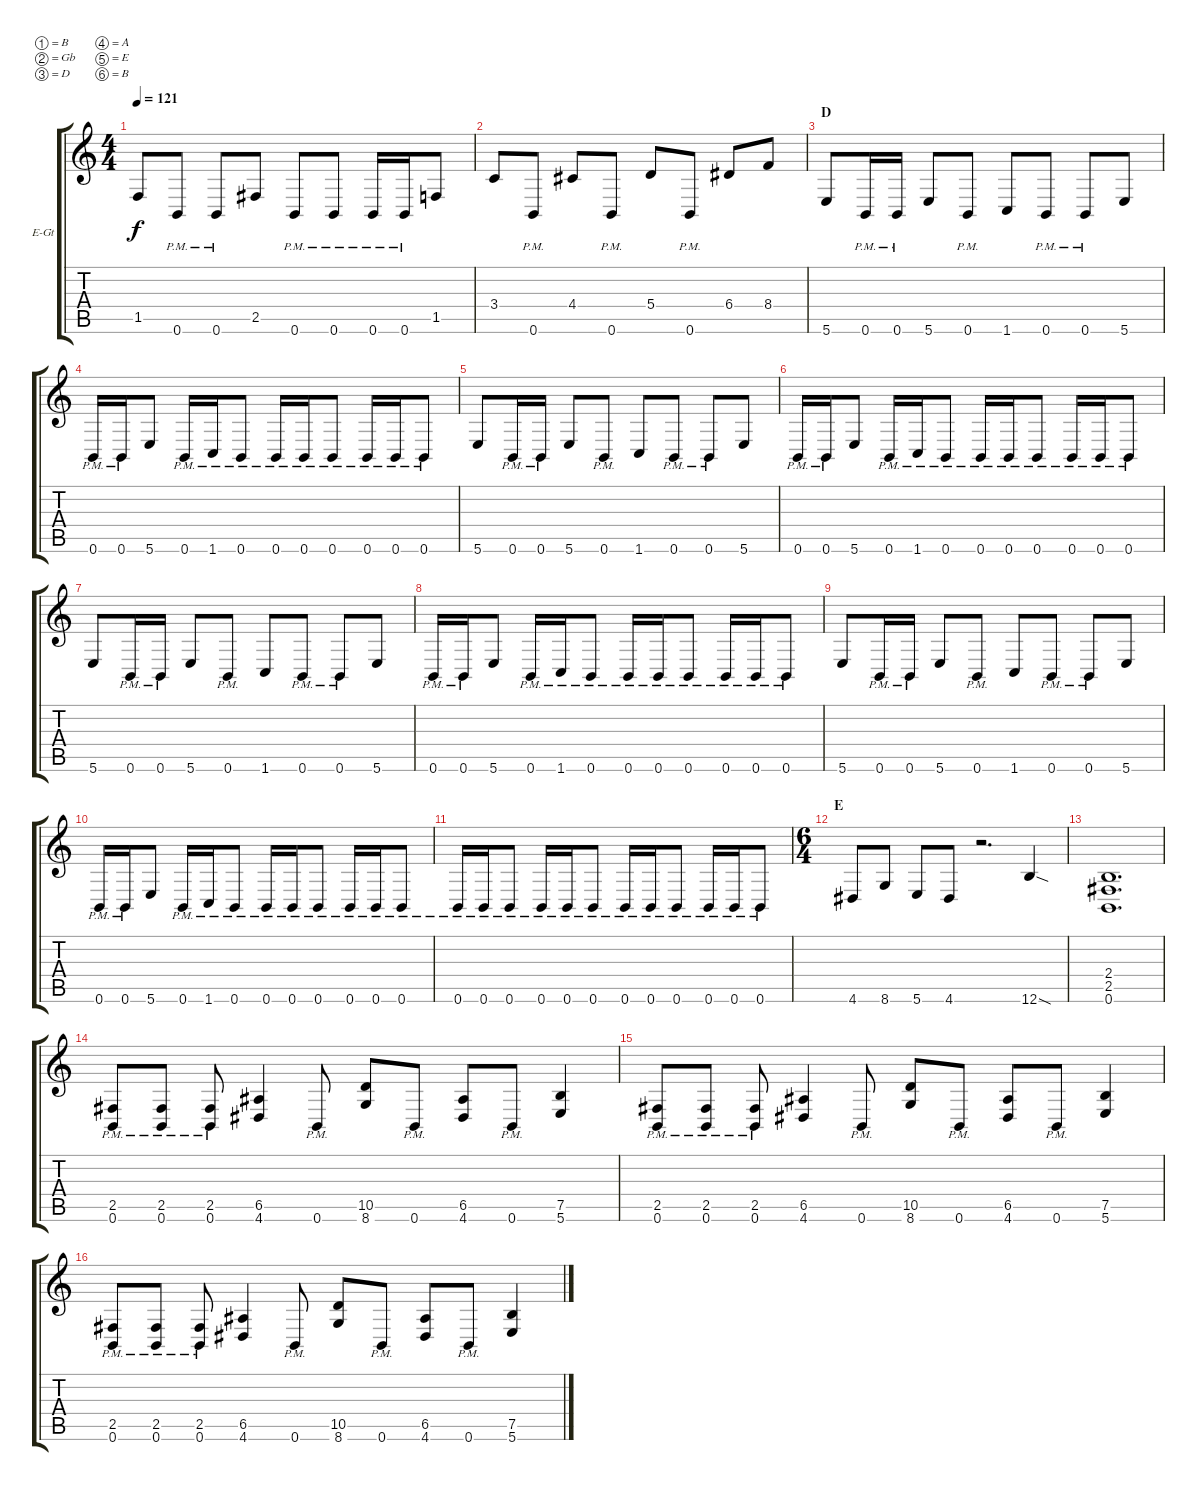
\bracketExtendMode groupsimilarinstruments
\firstSystemTrackNameOrientation horizontal
\otherSystemsTrackNameOrientation horizontal
\track ("Electric Guitar 1" "E-Gt") {instrument distortionguitar}
\staff {score tabs}
\tuning (B3 Gb3 D3 A2 E2 B1)
\ts (4 4)
\tempo 121
\clef g2
\ks c
1.5.8{dy f} 0.6{pm}.8 0.6{pm}.8 2.5.8 0.6{pm}.8 0.6{pm}.8 0.6{pm}.16 0.6{pm}.16 1.5.8 |
3.4.8 0.6{pm}.8 4.4.8 0.6{pm}.8 5.4.8 0.6{pm}.8 6.4.8 8.4.8 |
\section ("" "D")
5.6.8 0.6{pm}.16 0.6{pm}.16 5.6.8 0.6{pm}.8 1.6.8 0.6{pm}.8 0.6{pm}.8 5.6.8 |
0.6{pm}.16 0.6{pm}.16 5.6.8 0.6{pm}.16 1.6{pm}.16 0.6{pm}.8 0.6{pm}.16 0.6{pm}.16 0.6{pm}.8 0.6{pm}.16 0.6{pm}.16 0.6{pm}.8 |
5.6.8 0.6{pm}.16 0.6{pm}.16 5.6.8 0.6{pm}.8 1.6.8 0.6{pm}.8 0.6{pm}.8 5.6.8 |
0.6{pm}.16 0.6{pm}.16 5.6.8 0.6{pm}.16 1.6{pm}.16 0.6{pm}.8 0.6{pm}.16 0.6{pm}.16 0.6{pm}.8 0.6{pm}.16 0.6{pm}.16 0.6{pm}.8 |
5.6.8 0.6{pm}.16 0.6{pm}.16 5.6.8 0.6{pm}.8 1.6.8 0.6{pm}.8 0.6{pm}.8 5.6.8 |
0.6{pm}.16 0.6{pm}.16 5.6.8 0.6{pm}.16 1.6{pm}.16 0.6{pm}.8 0.6{pm}.16 0.6{pm}.16 0.6{pm}.8 0.6{pm}.16 0.6{pm}.16 0.6{pm}.8 |
5.6.8 0.6{pm}.16 0.6{pm}.16 5.6.8 0.6{pm}.8 1.6.8 0.6{pm}.8 0.6{pm}.8 5.6.8 |
0.6{pm}.16 0.6{pm}.16 5.6.8 0.6{pm}.16 1.6{pm}.16 0.6{pm}.8 0.6{pm}.16 0.6{pm}.16 0.6{pm}.8 0.6{pm}.16 0.6{pm}.16 0.6{pm}.8 |
0.6{pm}.16 0.6{pm}.16 0.6{pm}.8 0.6{pm}.16 0.6{pm}.16 0.6{pm}.8 0.6{pm}.16 0.6{pm}.16 0.6{pm}.8 0.6{pm}.16 0.6{pm}.16 0.6{pm}.8 |
\ts (6 4)
\section ("" "E")
4.6.8 8.6.8 5.6.8 4.6.8 r.2{d} 12.6{sod}.4 |
(0.6 2.5 2.4).1{d} |
(0.6{pm} 2.5{pm}).8 (0.6{pm} 2.5{pm}).8 (0.6{pm} 2.5{pm}).8 (4.6 6.5).4 0.6{pm}.8 (8.6 10.5).8 0.6{pm}.8 (4.6 6.5).8 0.6{pm}.8 (5.6 7.5).4 |
(0.6{pm} 2.5{pm}).8 (0.6{pm} 2.5{pm}).8 (0.6{pm} 2.5{pm}).8 (4.6 6.5).4 0.6{pm}.8 (8.6 10.5).8 0.6{pm}.8 (4.6 6.5).8 0.6{pm}.8 (5.6 7.5).4 |
(0.6{pm} 2.5{pm}).8 (0.6{pm} 2.5{pm}).8 (0.6{pm} 2.5{pm}).8 (4.6 6.5).4 0.6{pm}.8 (8.6 10.5).8 0.6{pm}.8 (4.6 6.5).8 0.6{pm}.8 (5.6 7.5).4
